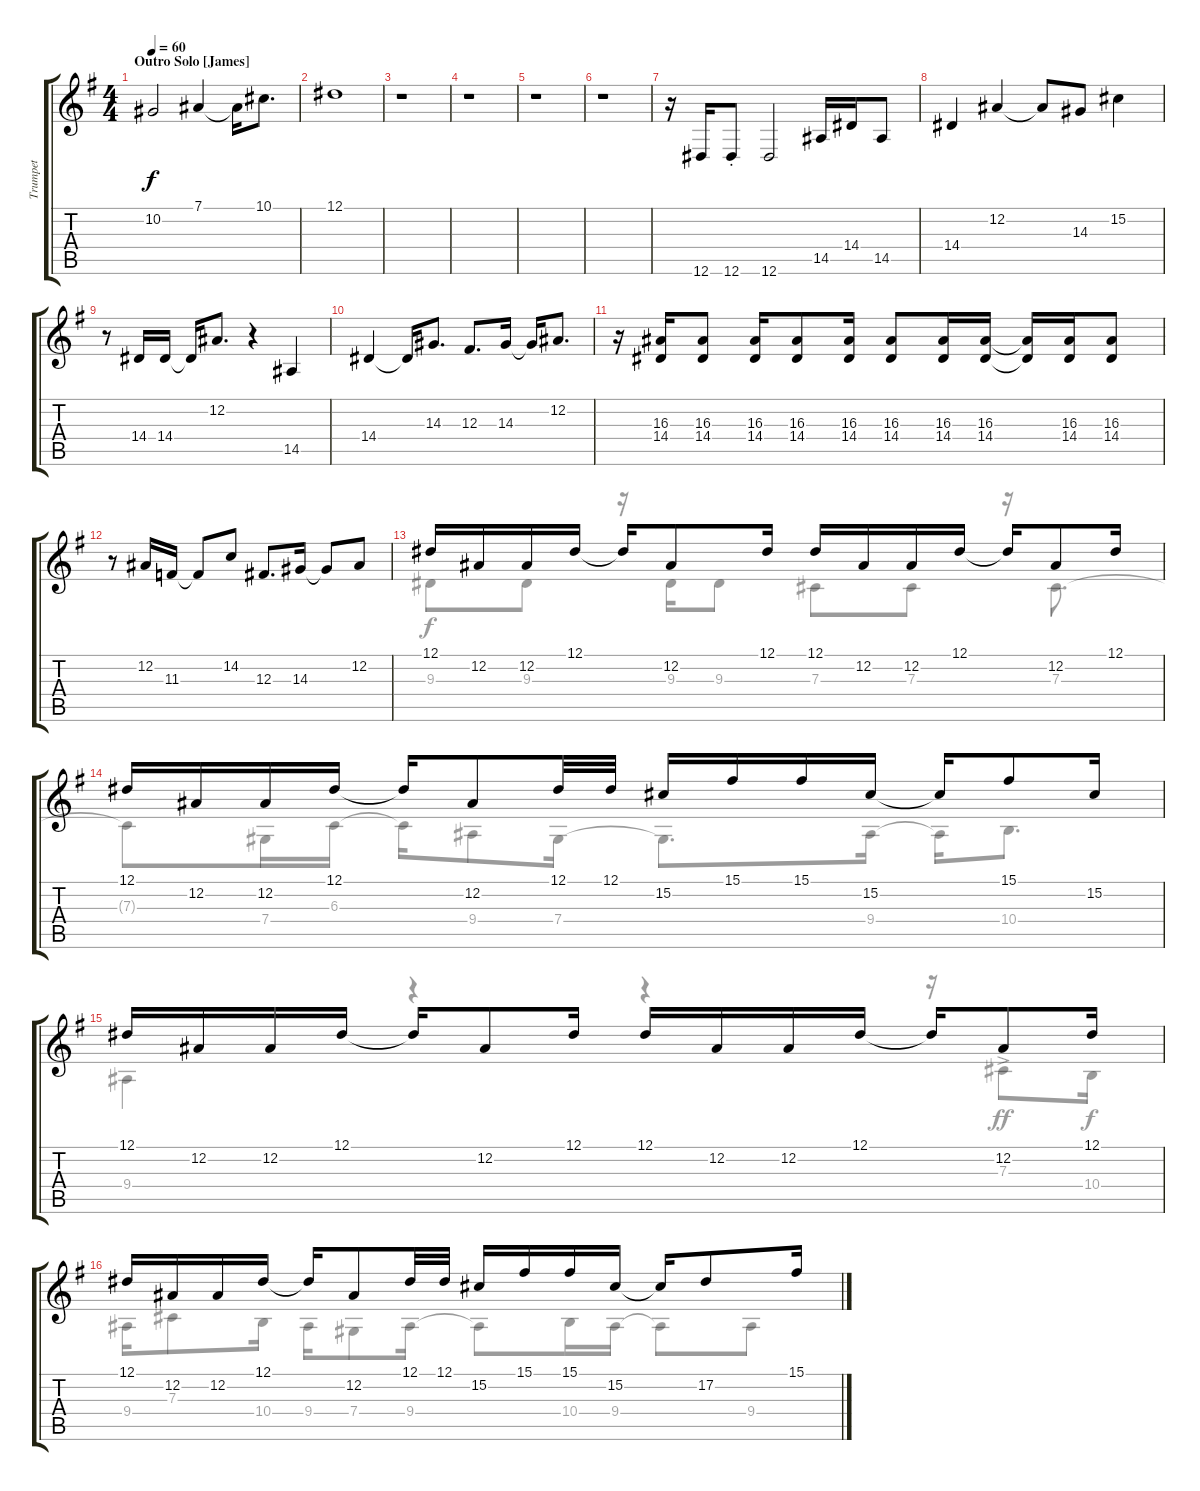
\track ("Trumpet" "Trumpet") {instrument trumpet}
\staff {score tabs}
\tuning (Eb4 Bb3 Gb3 Db3 Ab2 Eb2) {hide}
\voice
\ts (4 4)
\section ("" "Outro Solo [James]")
\tempo 60
\clef g2
\ks g
10.2.2{dy f} 7.1.4 7.1{t}.16 10.1.8{d} |
12.1.1 |
r.1 |
r.1 |
r.1 |
r.1 |
r.16 12.6.16 12.6{st}.8 12.6.2 14.5.16 14.4.16 14.5.8 |
14.4.4 12.2.4 12.2{t}.8 14.3.8 15.2.4 |
r.8 14.4.16 14.4.16 14.4{t}.16 12.2.8{d} r.4 14.5.4 |
14.4.4 14.4{t}.16 14.3.8{d} 12.3.8{d} 14.3.16 14.3{t}.16 12.2.8{d} |
r.16 (16.3 14.4).16 (16.3 14.4).8 (16.3 14.4).16 (16.3 14.4).8 (16.3 14.4).16 (16.3 14.4).8 (16.3 14.4).16 (16.3 14.4).16 (16.3{t} 14.4{t}).16 (16.3 14.4).16 (16.3 14.4).8 |
r.8 12.2.16 11.3.16 11.3{t}.8 14.2.8 12.3.8{d} 14.3.16 14.3{t}.8 12.2.8 |
12.1.16 12.2.16 12.2.16 12.1.16 12.1{t}.16 12.2.8 12.1.16 12.1.16 12.2.16 12.2.16 12.1.16 12.1{t}.16 12.2.8 12.1.16 |
12.1.16 12.2.16 12.2.16 12.1.16 12.1{t}.16 12.2.8 12.1.32 12.1.32 15.2.16 15.1.16 15.1.16 15.2.16 15.2{t}.16 15.1.8 15.2.16 |
12.1.16 12.2.16 12.2.16 12.1.16 12.1{t}.16 12.2.8 12.1.16 12.1.16 12.2.16 12.2.16 12.1.16 12.1{t}.16 12.2.8 12.1.16 |
12.1.16 12.2.16 12.2.16 12.1.16 12.1{t}.16 12.2.8 12.1.32 12.1.32 15.2.16 15.1.16 15.1.16 15.2.16 15.2{t}.16 17.2.8 15.1.16
\voice
\clef g2
\ottava regular
\simile none
\ks g
|
|
|
|
|
|
|
|
|
|
|
|
9.3.8 9.3.8 r.16 9.3.16 9.3.8 7.3.8 7.3.8 r.16 7.3.8{d} |
7.3{t}.8 7.4.16 6.3.16 6.3{t}.16 9.4.8 7.4.16 7.4{t}.8{d} 9.4.16 9.4{t}.16 10.4.8{d} |
9.4.4 r.4 r.4 r.16 7.3{ac}.8{dy ff} 10.4.16{dy f} |
9.4.16 7.3.8 10.4.16 9.4.16 7.4.8 9.4.16 9.4{t}.8 10.4.16 9.4.16 9.4{t}.8 9.4.8
